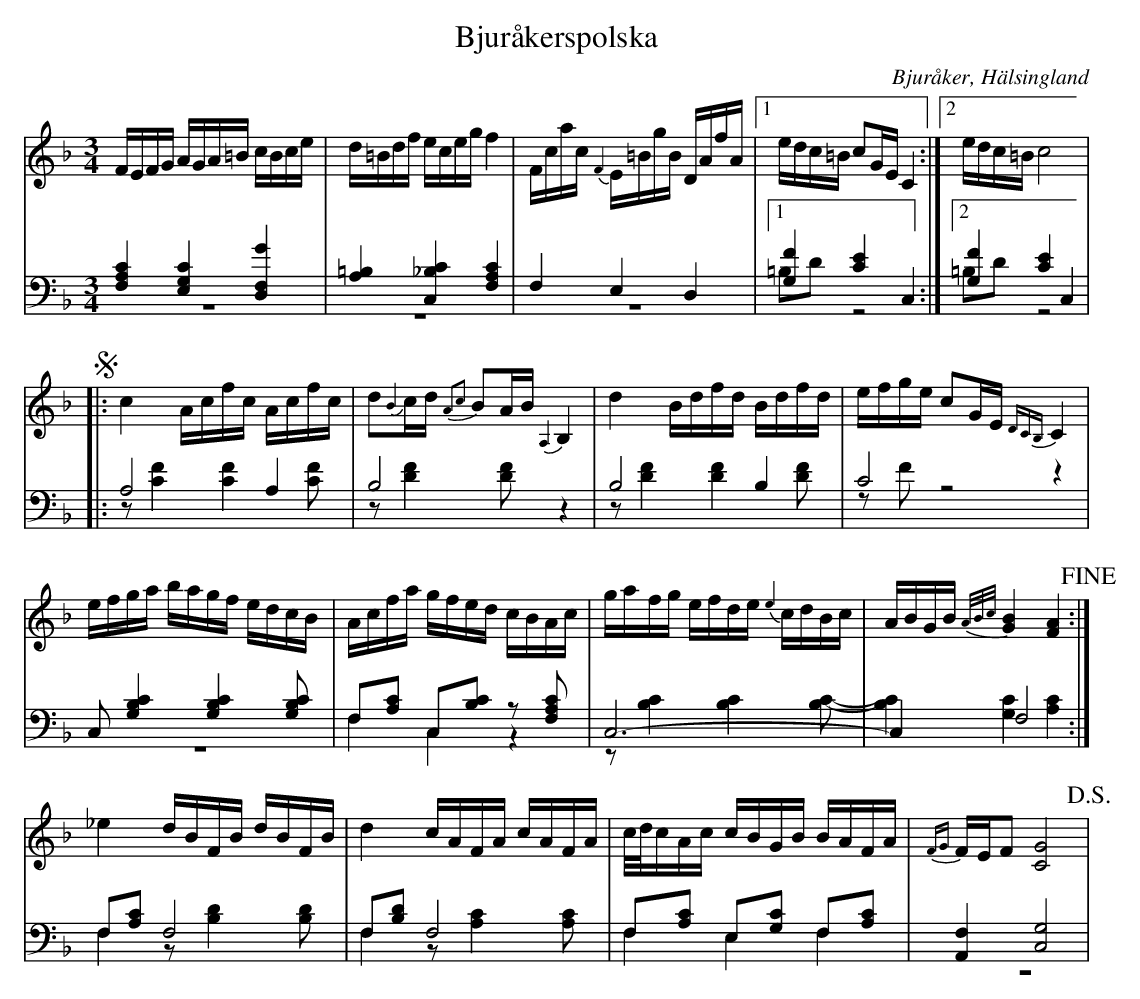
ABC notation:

X:1
T: Bjuråkerspolska
O: Bjuråker, Hälsingland
M: 3/4
L: 1/16
K: F
V:1
V:2
V:3 merge
V:1
FEFG AGA=B cBce|d=Bdf eceg f4|Fcac {F2}E=BgB DAfA|1 edc=B c2GE C4:|2 edc=B c8 |
!segno! |:c4 Acfc Acfc|d2{B2}cd {A2c2}B2AB {A,2}B,4|d4 Bdfd Bdfd|efge c2GE {DCB,}C4|
efga bagf edcB|Acfa gfed cBAc|gafg efde {e2}cdBc|ABGB {A/B/c/}[G4B4] [F4A4] !fine!:|
_e4 dBFB dBFB|d4 cAFA cAFA|c/d/cAc cBGB BAFA|{FG}FEF2 [C8G8] !D.S.!|
V:2 clef=bass
[F,4A,4C4] [E,4G,4C4] [D,4F,4G4]|[A,4=B,4] [C,4_B,4C4] [F,4A,4C4]|F,4 E,4 D,4|1 [G,4F4] [C4E4] C,4:|2 [G,4F4] [C4E4] C,4 |
|:A,8 A,4|B,8 z4|B,8  B,4|C8 z4|
C,2 [G,4B,4C4] [G,4B,4C4] [G,2B,2C2]|F,2[A,2C2] C,2[B,2C2] z2 [F,2A,2C2]|C,12-|C,4 F,8:|
F,2[A,2C2] F,8|F,2[B,2D2] F,8|F,2[A,2C2] E,2[G,2C2] F,2[A,2C2]|[A,,4F,4] [C,8G,8] |
V:3 clef=bass
z12|z12|z12|1 =B,2D2 z8:|2 =B,2D2 z8|
|:z2 [C4F4] [C4F4] [C2F2]|z2 [D4F4] [D2F2] z4|z2 [D4F4] [D4F4] [D2F2]|z2 F2 z8|
z12|F,4 C,4 z4|z2 [B,4C4] [B,4C4] [B,2C2]-|[B,4C4] [G,4C4] [A,4C4]:|
F,4 z2 [B,4D4] [B,2D2]|F,4 z2 [A,4C4] [A,2C2]|F,4 E,4 F,4|z12|
